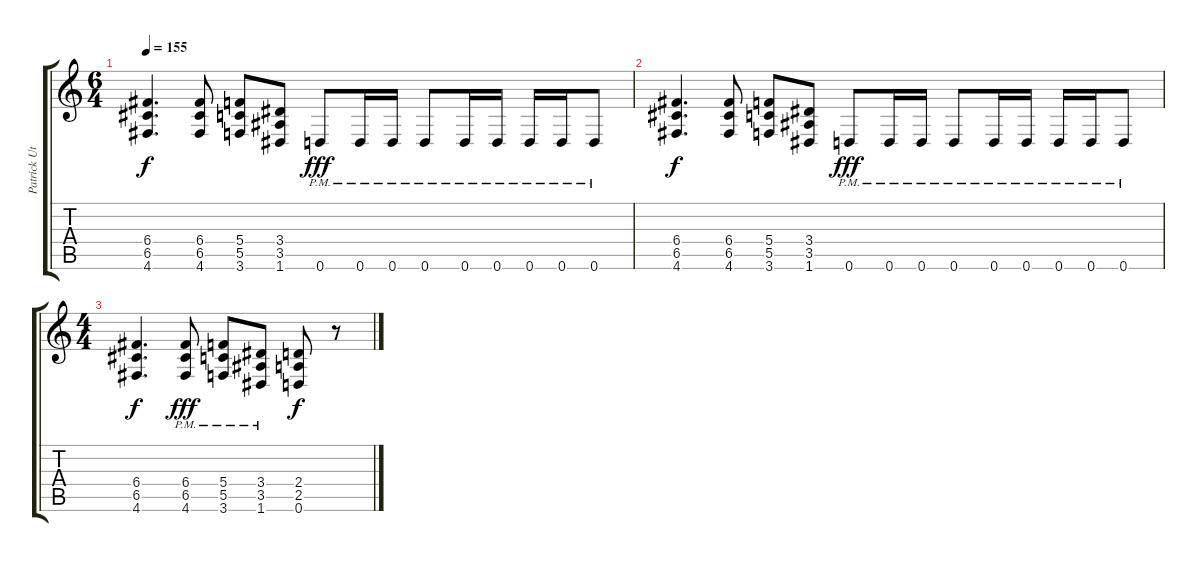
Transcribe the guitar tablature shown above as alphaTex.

\track ("Patrick Uterwijk" "Patrick Ut") {instrument distortionguitar}
\staff {score tabs}
\tuning (D4 A3 F3 C3 G2 D2) {hide}
\ts (6 4)
\tempo 155
\clef g2
\ks c
(6.4 6.5 4.6).4{d dy f} (6.4 6.5 4.6).8 (5.4 5.5 3.6).8 (3.4 3.5 1.6).8 0.6{pm}.8{dy fff} 0.6{pm}.16 0.6{pm}.16 0.6{pm}.8 0.6{pm}.16 0.6{pm}.16 0.6{pm}.16 0.6{pm}.16 0.6{pm}.8 |
(6.4 6.5 4.6).4{d dy f} (6.4 6.5 4.6).8 (5.4 5.5 3.6).8 (3.4 3.5 1.6).8 0.6{pm}.8{dy fff} 0.6{pm}.16 0.6{pm}.16 0.6{pm}.8 0.6{pm}.16 0.6{pm}.16 0.6{pm}.16 0.6{pm}.16 0.6{pm}.8 |
\ts (4 4)
(6.4 6.5 4.6).4{d dy f} (6.4{pm} 6.5{pm} 4.6{pm}).8{dy fff} (5.4{pm} 5.5{pm} 3.6{pm}).8 (3.4{pm} 3.5{pm} 1.6{pm}).8 (2.4 2.5 0.6).8{dy f} r.8
